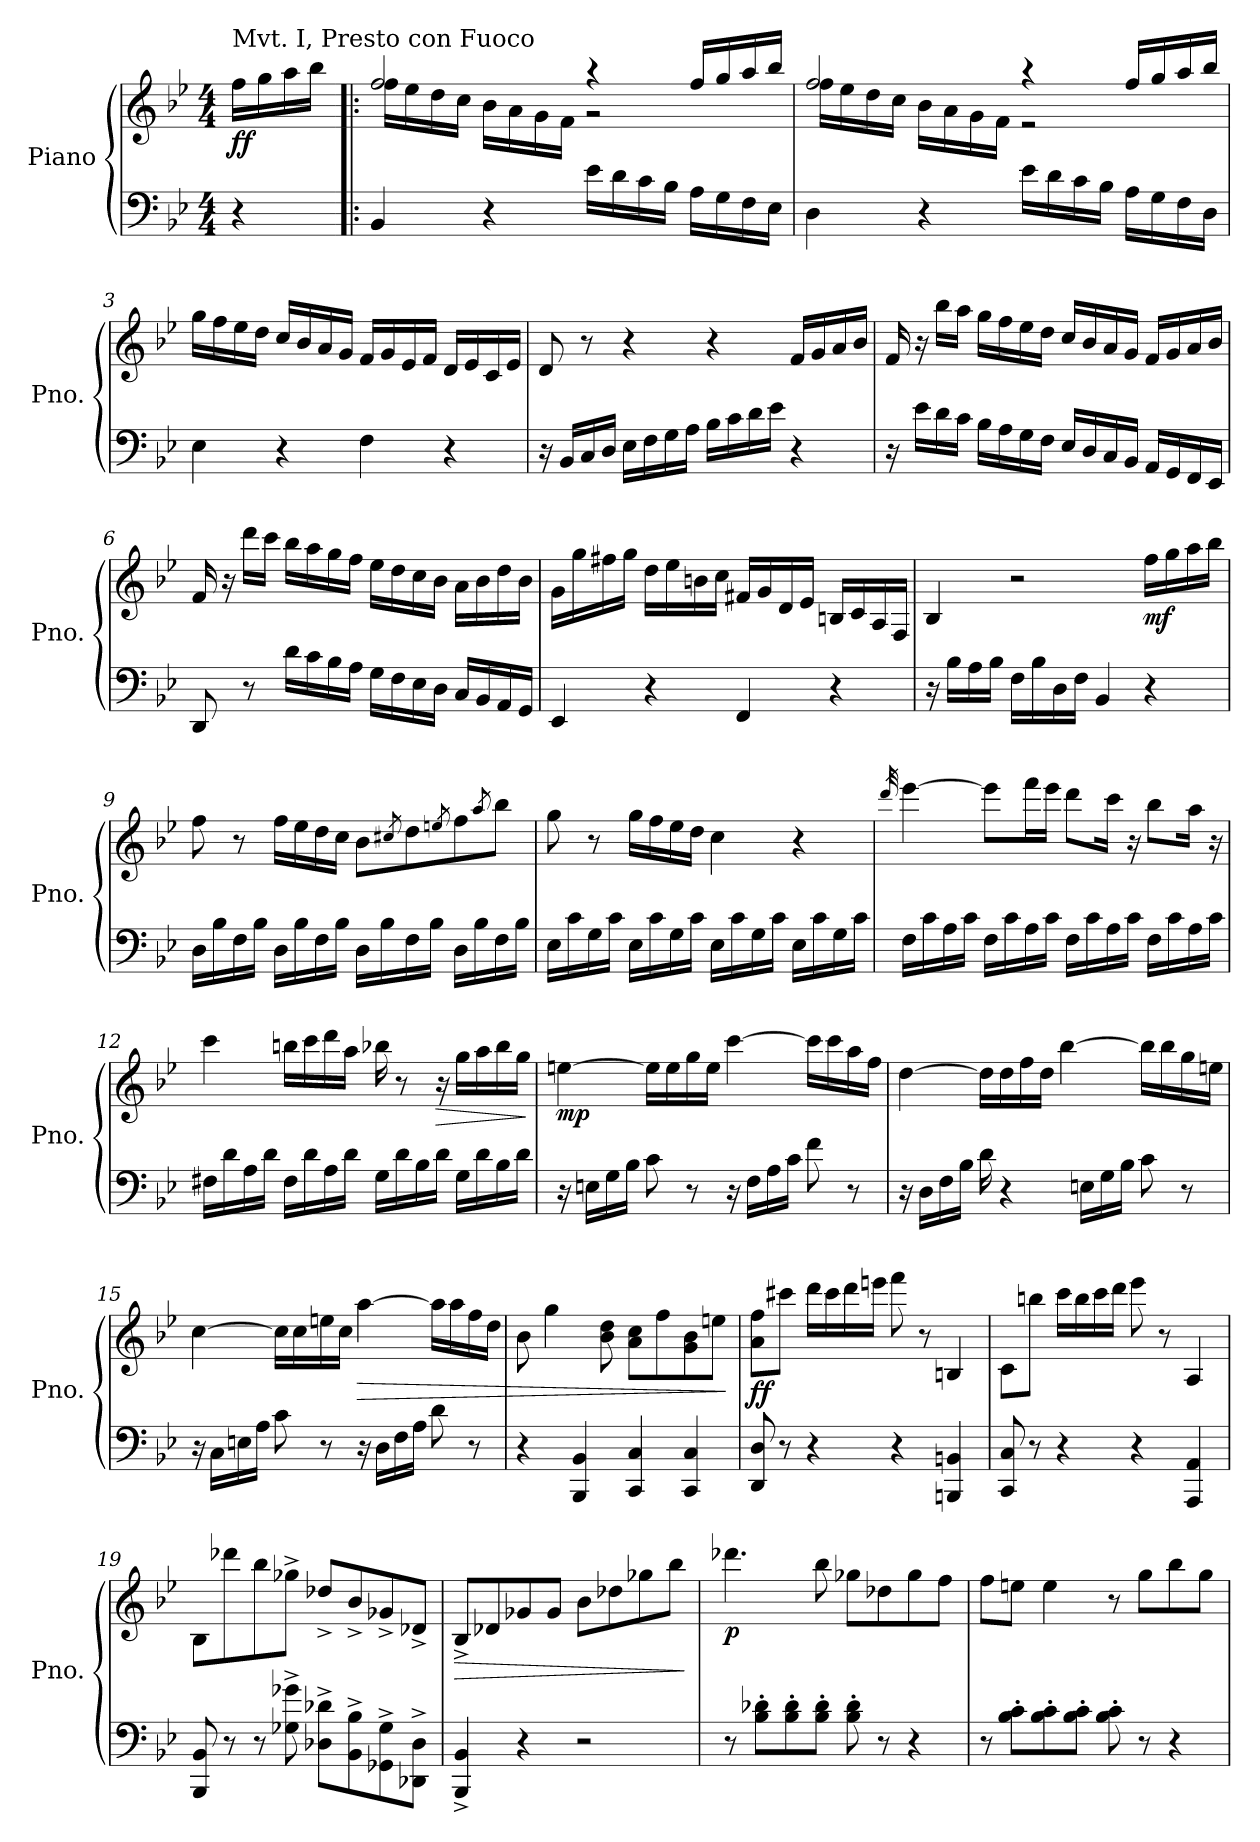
**kern	**kern	**dynam
*part1	*part1	*part1
*staff2	*staff1	*staff1/2
*I"Piano	*	*
*I'Pno.	*	*
*clefF4	*clefG2	*
*k[b-e-]	*k[b-e-]	*
*M4/4	*M4/4	*
*MM148	*MM148	*
=	=	=
!	!LO:TX:a:t=Mvt. I, Presto con Fuoco	!
!	!	!LO:DY:b
!	!	!LO:DY:n=1:b
4r	16ff\LL	f f
.	16gg\	.
.	16aa\	.
.	16bb-\JJ	.
=1!|:	=1!|:	=1!|:
*	*^	*
4BB-/	2ff/	16ff\LL	.
.	.	16ee-\	.
.	.	16dd\	.
.	.	16cc\JJ	.
4r	.	16b-\LL	.
.	.	16a\	.
.	.	16g\	.
.	.	16f\JJ	.
16e-\LL	4r	2r	.
16d\	.	.	.
16c\	.	.	.
16B-\JJ	.	.	.
16A\LL	16ff/LL	.	.
16G\	16gg/	.	.
16F\	16aa/	.	.
16E-\JJ	16bb-/JJ	.	.
=2	=2	=2	=2
4D\	2ff/	16ff\LL	.
.	.	16ee-\	.
.	.	16dd\	.
.	.	16cc\JJ	.
4r	.	16b-\LL	.
.	.	16a\	.
.	.	16g\	.
.	.	16f\JJ	.
16e-\LL	4r	2r	.
16d\	.	.	.
16c\	.	.	.
16B-\JJ	.	.	.
16A\LL	16ff/LL	.	.
16G\	16gg/	.	.
16F\	16aa/	.	.
16D\JJ	16bb-/JJ	.	.
*	*v	*v	*
!!LO:LB:g=z
=3	=3	=3
4E-\	16gg\LL	.
.	16ff\	.
.	16ee-\	.
.	16dd\JJ	.
4r	16cc/LL	.
.	16b-/	.
.	16a/	.
.	16g/JJ	.
4F\	16f/LL	.
.	16g/	.
.	16e-/	.
.	16f/JJ	.
4r	16d/LL	.
.	16e-/	.
.	16c/	.
.	16e-/JJ	.
=4	=4	=4
16r	8d/	.
16BB-/LL	.	.
16C/	8r	.
16D/JJ	.	.
16E-\LL	4r	.
16F\	.	.
16G\	.	.
16A\JJ	.	.
16B-\LL	4r	.
16c\	.	.
16d\	.	.
16e-\JJ	.	.
4r	16f/LL	.
.	16g/	.
.	16a/	.
.	16b-/JJ	.
=5	=5	=5
16r	16f/	.
16e-\LL	16r	.
16d\	16bb-\LL	.
16c\JJ	16aa\JJ	.
16B-\LL	16gg\LL	.
16A\	16ff\	.
16G\	16ee-\	.
16F\JJ	16dd\JJ	.
16E-/LL	16cc/LL	.
16D/	16b-/	.
16C/	16a/	.
16BB-/JJ	16g/JJ	.
16AA/LL	16f/LL	.
16GG/	16g/	.
16FF/	16a/	.
16EE-/JJ	16b-/JJ	.
!!LO:LB:g=z
=6	=6	=6
8DD/	16f/	.
.	16r	.
8r	16ddd\LL	.
.	16ccc\JJ	.
16d\LL	16bb-\LL	.
16c\	16aa\	.
16B-\	16gg\	.
16A\JJ	16ff\JJ	.
16G\LL	16ee-\LL	.
16F\	16dd\	.
16E-\	16cc\	.
16D\JJ	16b-\JJ	.
16C/LL	16a\LL	.
16BB-/	16b-\	.
16AA/	16dd\	.
16GG/JJ	16b-\JJ	.
=7	=7	=7
4EE-/	16g\LL	.
.	16gg\	.
.	16ff#X\	.
.	16gg\JJ	.
4r	16dd\LL	.
.	16ee-\	.
.	16bn\	.
.	16cc\JJ	.
4FF/	16f#X/LL	.
.	16g/	.
.	16d/	.
.	16e-/JJ	.
4r	16Bn/LL	.
.	16c/	.
.	16A/	.
.	16F/JJ	.
=8	=8	=8
16r	4B-/	.
16B-\LL	.	.
16A\	.	.
16B-\JJ	.	.
16F\LL	2r	.
16B-\	.	.
16D\	.	.
16F\JJ	.	.
4BB-/	.	.
!	!	!LO:DY:b
4r	16ff\LL	mf
.	16gg\	.
.	16aa\	.
.	16bb-\JJ	.
!!LO:LB:g=z
=9	=9	=9
16D\LL	8ff\	.
16B-\	.	.
16F\	8r	.
16B-\JJ	.	.
16D\LL	16ff\LL	.
16B-\	16ee-\	.
16F\	16dd\	.
16B-\JJ	16cc\JJ	.
16D\LL	8b-\L	.
16B-\	.	.
.	8qcc#X/	.
16F\	8dd\	.
16B-\JJ	.	.
.	8qeen/	.
16D\LL	8ff\	.
16B-\	.	.
.	8qaa/	.
16F\	8bb-\J	.
16B-\JJ	.	.
=10	=10	=10
16E-\LL	8gg\	.
16c\	.	.
16G\	8r	.
16c\JJ	.	.
16E-\LL	16gg\LL	.
16c\	16ff\	.
16G\	16ee-\	.
16c\JJ	16dd\JJ	.
16E-\LL	4cc\	.
16c\	.	.
16G\	.	.
16c\JJ	.	.
16E-\LL	4r	.
16c\	.	.
16G\	.	.
16c\JJ	.	.
=11	=11	=11
.	32qddd/	.
16F\LL	[4eee-\	.
16c\	.	.
16A\	.	.
16c\JJ	.	.
16F\LL	8eee-\L]	.
16c\	.	.
16A\	16fff\L	.
16c\JJ	16eee-\JJ	.
16F\LL	8ddd\L	.
16c\	.	.
16A\	16ccc\Jk	.
16c\JJ	16r	.
16F\LL	8bb-\L	.
16c\	.	.
16A\	16aa\Jk	.
16c\JJ	16r	.
!!LO:LB:g=z
=12	=12	=12
16F#X\LL	4ccc\	.
16d\	.	.
16A\	.	.
16d\JJ	.	.
16F#\LL	16bbn\LL	.
16d\	16ccc\	.
16A\	16ddd\	.
16d\JJ	16aa\JJ	.
16G\LL	16bb-X\	.
16d\	8r	.
16B-\	.	.
!	!	!LO:HP:b
16d\JJ	16r	>
16G\LL	16gg\LL	.
16d\	16aa\	.
16B-\	16bb-\	.
16d\JJ	16gg\JJ	.
.	.	]
=13	=13	=13
!	!	!LO:DY:b
16r	[4een\	mp
16En\LL	.	.
16G\	.	.
16B-\JJ	.	.
8c\	16ee\LL]	.
.	16ee\	.
8r	16gg\	.
.	16ee\JJ	.
16r	[4ccc\	.
16F\LL	.	.
16A\	.	.
16c\JJ	.	.
8f\	16ccc\LL]	.
.	16ccc\	.
8r	16aa\	.
.	16ff\JJ	.
=14	=14	=14
16r	[4dd\	.
16D\LL	.	.
16F\	.	.
16B-\JJ	.	.
16d\	16dd\LL]	.
4r	16dd\	.
.	16ff\	.
.	16dd\JJ	.
.	[4bb-\	.
16En\LL	.	.
16G\	.	.
16B-\JJ	.	.
8c\	16bb-\LL]	.
.	16bb-\	.
8r	16gg\	.
.	16een\JJ	.
!!LO:PB:g=z
=15	=15	=15
16r	[4cc\	.
16C\LL	.	.
16En\	.	.
16A\JJ	.	.
8c\	16cc\LL]	.
.	16cc\	.
8r	16een\	.
.	16cc\JJ	.
!	!	!LO:HP:b
16r	[4aa\	>
16D\LL	.	.
16F\	.	.
16A\JJ	.	.
8d\	16aa\LL]	.
.	16aa\	.
8r	16ff\	.
.	16dd\JJ	.
=16	=16	=16
4r	8b-\	.
.	4gg\	.
4BBB-/ 4BB-/	.	.
.	8b-\ 8dd\	.
4CC/ 4C/	8a\ 8cc\L	.
.	8ff\	.
4CC/ 4C/	8g\ 8b-\	.
.	8een\J	.
.	.	]
=17	=17	=17
!	!	!LO:DY:b
8DD/ 8D/	8a\ 8ff\L	ff
8r	8ccc#X\J	.
4r	16ddd\LL	.
.	16ccc#\	.
.	16ddd\	.
.	16eeen\JJ	.
4r	8fff\	.
.	8r	.
4BBBn/ 4BBn/	4Bn/	.
=18	=18	=18
8CC/ 8C/	8c\L	.
8r	8bbn\J	.
4r	16ccc\LL	.
.	16bb\	.
.	16ccc\	.
.	16ddd\JJ	.
4r	8eee-\	.
.	8r	.
4AAA/ 4AA/	4A/	.
!!LO:LB:g=z
=19	=19	=19
8BBB-/ 8BB-/	8B-\L	.
8r	8ddd-X\	.
8r	8bb-\	.
8G-X\^ 8g-X\^	8gg-X^\J	.
8D-X\^ 8d-X\^L	8dd-X^/L	.
8BB-\^ 8B-\^	8b-^/	.
8GG-X\^ 8G-\^	8g-X^/	.
8DD-X\^ 8D-\^J	8d-X^/J	.
=20	=20	=20
!	!	!LO:HP:b
4BBB-/^ 4BB-/^	8B-^/L	>
.	8d-X/	.
4r	8g-X/	.
.	8g-/J	.
2r	8b-\L	.
.	8dd-X\	.
.	8gg-X\	.
.	8bb-\J	.
.	.	]
=21	=21	=21
!	!	!LO:DY:b
8r	4.ddd-X\	p
8B-\' 8d-X\'L	.	.
8B-\' 8d-\'	.	.
8B-\' 8d-\'J	8bb-\	.
8B-\' 8d-\'	8gg-X\L	.
8r	8dd-X\	.
4r	8gg-\	.
.	8ff\J	.
=22	=22	=22
8r	8ff\L	.
8B-\' 8c\'L	8een\J	.
8B-\' 8c\'	4ee\	.
8B-\' 8c\'J	.	.
8B-\' 8c\'	8r	.
8r	8gg\L	.
4r	8bb-\	.
.	8gg\J	.
=	=	=
*-	*-	*-
